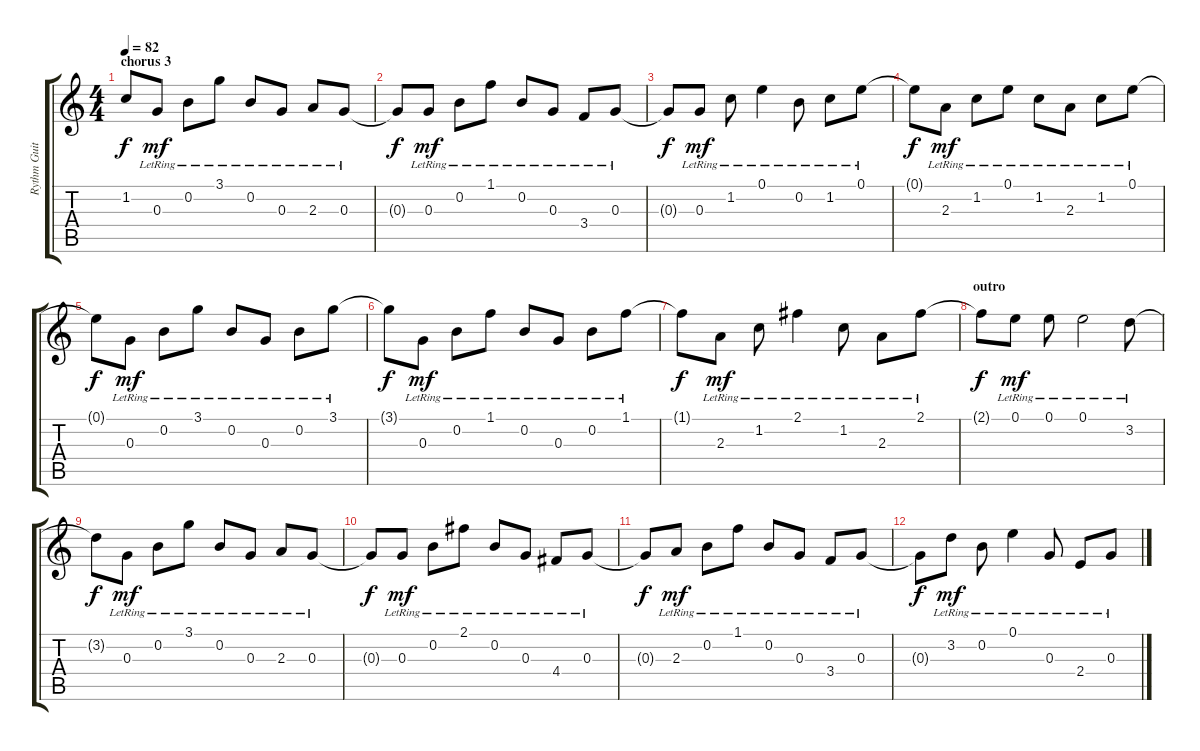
\track ("Rythm Guitar (Gilmour)" "Rythm Guit") {instrument acousticguitarsteel}
\staff {score tabs}
\tuning (E4 B3 G3 D3 A2 E2) {hide}
\ts (4 4)
\section ("" "chorus 3")
\tempo 82
\clef g2
\ks c
1.2{t}.8{dy f} 0.3{lr}.8{dy mf} 0.2{lr}.8 3.1{lr}.8 0.2{lr}.8 0.3{lr}.8 2.3{lr}.8 0.3{lr}.8 |
0.3{t}.8{dy f} 0.3{lr}.8{dy mf} 0.2{lr}.8 1.1{lr}.8 0.2{lr}.8 0.3{lr}.8 3.4{lr}.8 0.3{lr}.8 |
0.3{t}.8{dy f} 0.3{lr}.8{dy mf} 1.2{lr}.8 0.1{lr}.4 0.2{lr}.8 1.2{lr}.8 0.1{lr}.8 |
0.1{t}.8{dy f} 2.3{lr}.8{dy mf} 1.2{lr}.8 0.1{lr}.8 1.2{lr}.8 2.3{lr}.8 1.2{lr}.8 0.1{lr}.8 |
0.1{t}.8{dy f} 0.3{lr}.8{dy mf} 0.2{lr}.8 3.1{lr}.8 0.2{lr}.8 0.3{lr}.8 0.2{lr}.8 3.1{lr}.8 |
3.1{t}.8{dy f} 0.3{lr}.8{dy mf} 0.2{lr}.8 1.1{lr}.8 0.2{lr}.8 0.3{lr}.8 0.2{lr}.8 1.1{lr}.8 |
1.1{t}.8{dy f} 2.3{lr}.8{dy mf} 1.2{lr}.8 2.1{lr}.4 1.2{lr}.8 2.3{lr}.8 2.1{lr}.8 |
\section ("" "outro")
2.1{t}.8{dy f} 0.1{lr}.8{dy mf} 0.1{lr}.8 0.1{lr}.2 3.2{lr}.8 |
3.2{t}.8{dy f} 0.3{lr}.8{dy mf} 0.2{lr}.8 3.1{lr}.8 0.2{lr}.8 0.3{lr}.8 2.3{lr}.8 0.3{lr}.8 |
0.3{t}.8{dy f} 0.3{lr}.8{dy mf} 0.2{lr}.8 2.1{lr}.8 0.2{lr}.8 0.3{lr}.8 4.4{lr}.8 0.3{lr}.8 |
0.3{t}.8{dy f} 2.3{lr}.8{dy mf} 0.2{lr}.8 1.1{lr}.8 0.2{lr}.8 0.3{lr}.8 3.4{lr}.8 0.3{lr}.8 |
0.3{t}.8{dy f} 3.2{lr}.8{dy mf} 0.2{lr}.8 0.1{lr}.4 0.3{lr}.8 2.4{lr}.8 0.3{lr}.8
